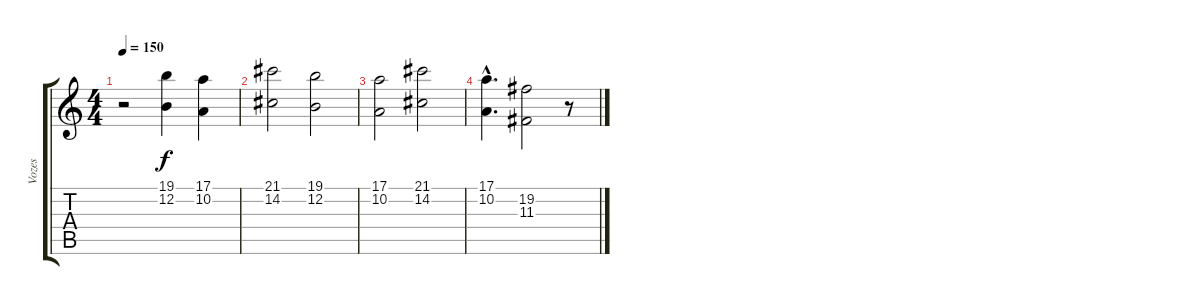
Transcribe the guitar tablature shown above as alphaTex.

\track ("Vozes" "Vozes") {instrument synthvoice}
\staff {score tabs}
\tuning (E4 B3 G3 D3 A2 E2) {hide}
\ts (4 4)
\tempo 150
\clef g2
\ks c
r.2{dy f} (19.1 12.2).4 (17.1 10.2).4 |
(21.1 14.2).2 (19.1 12.2).2 |
(17.1 10.2).2 (21.1 14.2).2 |
(17.1{hac} 10.2{hac}).4{d} (19.2 11.3).2 r.8
